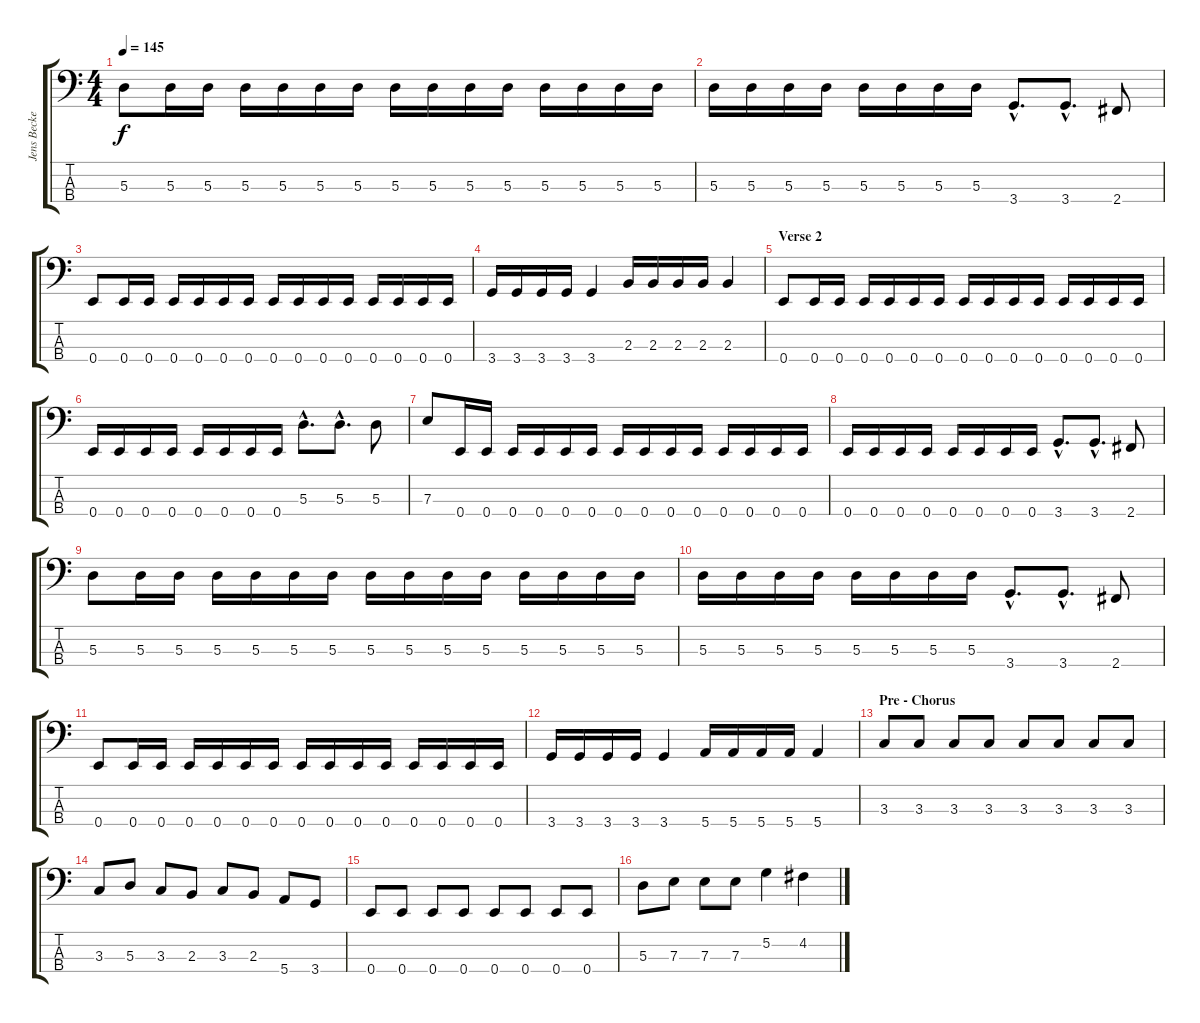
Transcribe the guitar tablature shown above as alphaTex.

\track ("Jens Becker" "Jens Becke") {instrument electricbasspick}
\staff {score tabs}
\tuning (G2 D2 A1 E1) {hide}
\ts (4 4)
\tempo 145
\clef f4
\ks c
5.3.8{dy f} 5.3.16 5.3.16 5.3.16 5.3.16 5.3.16 5.3.16 5.3.16 5.3.16 5.3.16 5.3.16 5.3.16 5.3.16 5.3.16 5.3.16 |
5.3.16 5.3.16 5.3.16 5.3.16 5.3.16 5.3.16 5.3.16 5.3.16 3.4{hac}.8{d} 3.4{hac}.8{d} 2.4.8 |
0.4.8 0.4.16 0.4.16 0.4.16 0.4.16 0.4.16 0.4.16 0.4.16 0.4.16 0.4.16 0.4.16 0.4.16 0.4.16 0.4.16 0.4.16 |
3.4.16 3.4.16 3.4.16 3.4.16 3.4.4 2.3.16 2.3.16 2.3.16 2.3.16 2.3.4 |
\section ("" "Verse 2")
0.4.8 0.4.16 0.4.16 0.4.16 0.4.16 0.4.16 0.4.16 0.4.16 0.4.16 0.4.16 0.4.16 0.4.16 0.4.16 0.4.16 0.4.16 |
0.4.16 0.4.16 0.4.16 0.4.16 0.4.16 0.4.16 0.4.16 0.4.16 5.3{hac}.8{d} 5.3{hac}.8{d} 5.3.8 |
7.3.8 0.4.16 0.4.16 0.4.16 0.4.16 0.4.16 0.4.16 0.4.16 0.4.16 0.4.16 0.4.16 0.4.16 0.4.16 0.4.16 0.4.16 |
0.4.16 0.4.16 0.4.16 0.4.16 0.4.16 0.4.16 0.4.16 0.4.16 3.4{hac}.8{d} 3.4{hac}.8{d} 2.4.8 |
5.3.8 5.3.16 5.3.16 5.3.16 5.3.16 5.3.16 5.3.16 5.3.16 5.3.16 5.3.16 5.3.16 5.3.16 5.3.16 5.3.16 5.3.16 |
5.3.16 5.3.16 5.3.16 5.3.16 5.3.16 5.3.16 5.3.16 5.3.16 3.4{hac}.8{d} 3.4{hac}.8{d} 2.4.8 |
0.4.8 0.4.16 0.4.16 0.4.16 0.4.16 0.4.16 0.4.16 0.4.16 0.4.16 0.4.16 0.4.16 0.4.16 0.4.16 0.4.16 0.4.16 |
3.4.16 3.4.16 3.4.16 3.4.16 3.4.4 5.4.16 5.4.16 5.4.16 5.4.16 5.4.4 |
\section ("" "Pre - Chorus")
3.3.8 3.3.8 3.3.8 3.3.8 3.3.8 3.3.8 3.3.8 3.3.8 |
3.3.8 5.3.8 3.3.8 2.3.8 3.3.8 2.3.8 5.4.8 3.4.8 |
0.4.8 0.4.8 0.4.8 0.4.8 0.4.8 0.4.8 0.4.8 0.4.8 |
5.3.8 7.3.8 7.3.8 7.3.8 5.2.4 4.2.4
